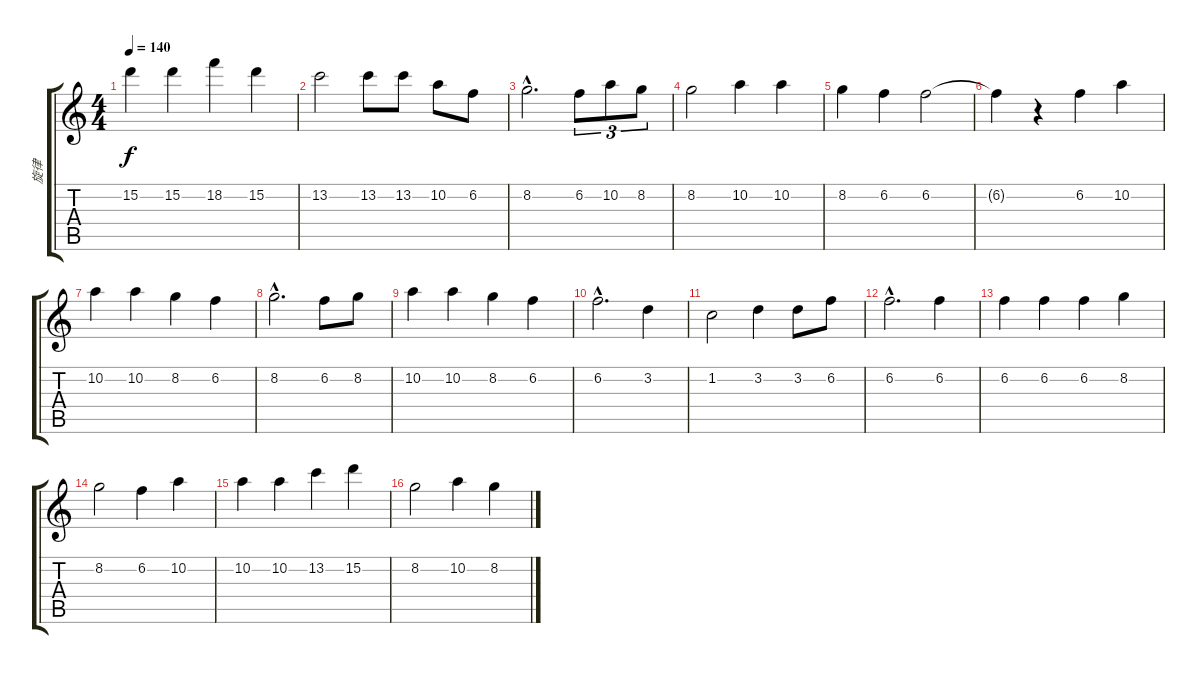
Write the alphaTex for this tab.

\track ("旋律" "旋律") {instrument distortionguitar}
\staff {score tabs}
\tuning (E4 B3 G3 D3 A2 E2) {hide}
\ts (4 4)
\tempo 140
\clef g2
\ks c
15.2.4{dy f} 15.2.4 18.2.4 15.2.4 |
13.2.2 13.2.8 13.2.8 10.2.8 6.2.8 |
8.2{hac}.2{d} 6.2.8{tu (3 2)} 10.2.8{tu (3 2)} 8.2.8{tu (3 2)} |
8.2.2 10.2.4 10.2.4 |
8.2.4 6.2.4 6.2.2 |
6.2{t}.4 r.4 6.2.4 10.2.4 |
10.2.4 10.2.4 8.2.4 6.2.4 |
8.2{hac}.2{d} 6.2.8 8.2.8 |
10.2.4 10.2.4 8.2.4 6.2.4 |
6.2{hac}.2{d} 3.2.4 |
1.2.2 3.2.4 3.2.8 6.2.8 |
6.2{hac}.2{d} 6.2.4 |
6.2.4 6.2.4 6.2.4 8.2.4 |
8.2.2 6.2.4 10.2.4 |
10.2.4 10.2.4 13.2.4 15.2.4 |
8.2.2 10.2.4 8.2.4
